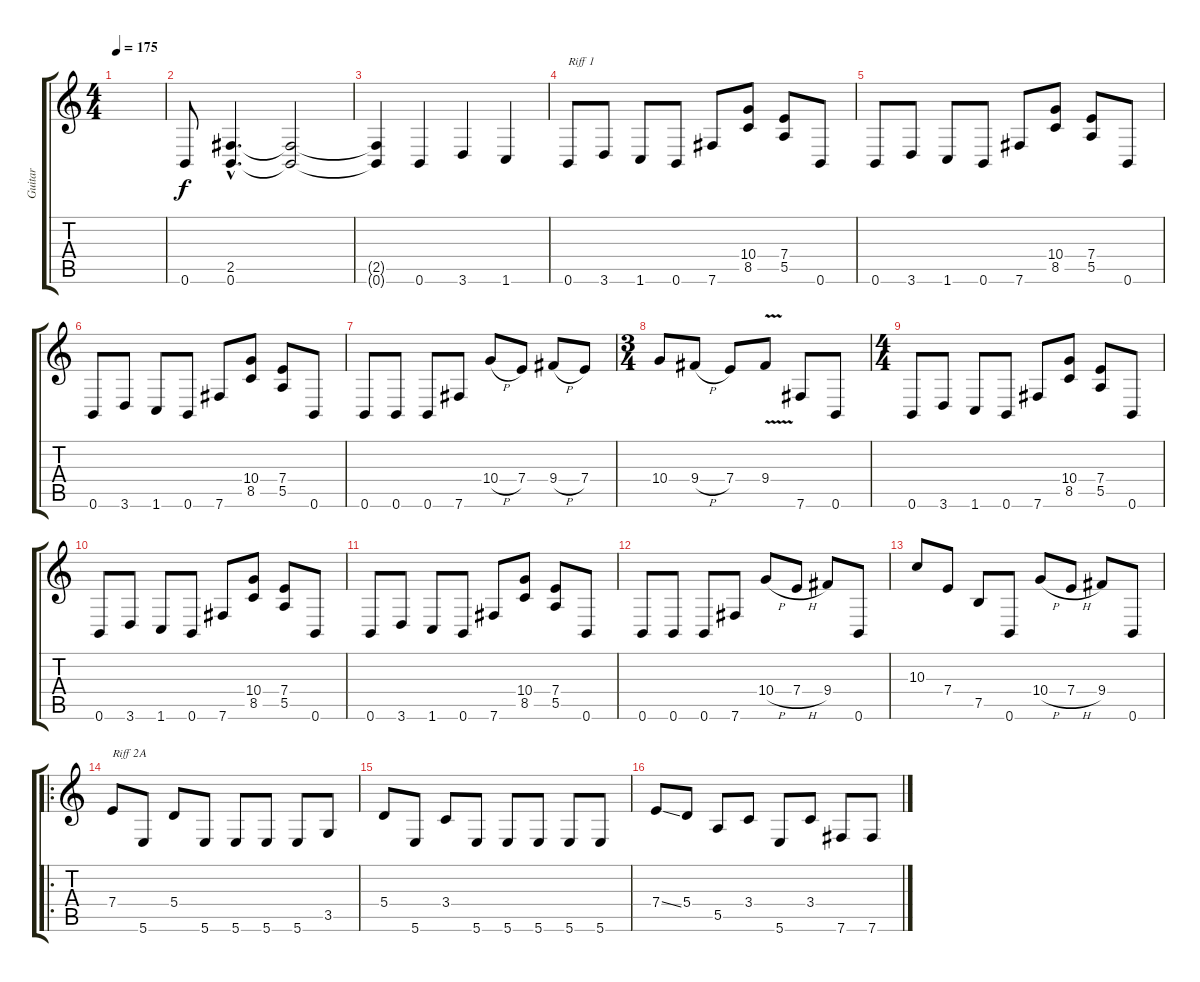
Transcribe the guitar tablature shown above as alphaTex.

\track ("Guitar" "Guitar") {instrument distortionguitar}
\staff {score tabs}
\tuning (B3 Gb3 D3 A2 E2 B1) {hide}
\ts (4 4)
\tempo 175
\clef g2
\ks c
|
0.6.8 (2.5{hac} 0.6{hac}).4{d} (2.5{t} 0.6{t}).2 |
(2.5{t} 0.6{t}).4 0.6.4 3.6.4 1.6.4 |
0.6.8{txt "Riff 1"} 3.6.8 1.6.8 0.6.8 7.6.8 (10.4 8.5).8 (7.4 5.5).8 0.6.8 |
0.6.8 3.6.8 1.6.8 0.6.8 7.6.8 (10.4 8.5).8 (7.4 5.5).8 0.6.8 |
0.6.8 3.6.8 1.6.8 0.6.8 7.6.8 (10.4 8.5).8 (7.4 5.5).8 0.6.8 |
0.6.8 0.6.8 0.6.8 7.6.8 10.4{h}.8 7.4.8 9.4{h}.8 7.4.8 |
\ts (3 4)
10.4.8 9.4{h}.8 7.4.8 9.4{v}.8 7.6.8 0.6.8 |
\ts (4 4)
0.6.8 3.6.8 1.6.8 0.6.8 7.6.8 (10.4 8.5).8 (7.4 5.5).8 0.6.8 |
0.6.8 3.6.8 1.6.8 0.6.8 7.6.8 (10.4 8.5).8 (7.4 5.5).8 0.6.8 |
0.6.8 3.6.8 1.6.8 0.6.8 7.6.8 (10.4 8.5).8 (7.4 5.5).8 0.6.8 |
0.6.8 0.6.8 0.6.8 7.6.8 10.4{h}.8 7.4{h}.8 9.4.8 0.6.8 |
10.3.8 7.4.8 7.5.8 0.6.8 10.4{h}.8 7.4{h}.8 9.4.8 0.6.8 |
\ro
7.4.8{txt "Riff 2A"} 5.6.8 5.4.8 5.6.8 5.6.8 5.6.8 5.6.8 3.5.8 |
5.4.8 5.6.8 3.4.8 5.6.8 5.6.8 5.6.8 5.6.8 5.6.8 |
7.4{ss}.8 5.4.8 5.5.8 3.4.8 5.6.8 3.4.8 7.6.8 7.6.8
